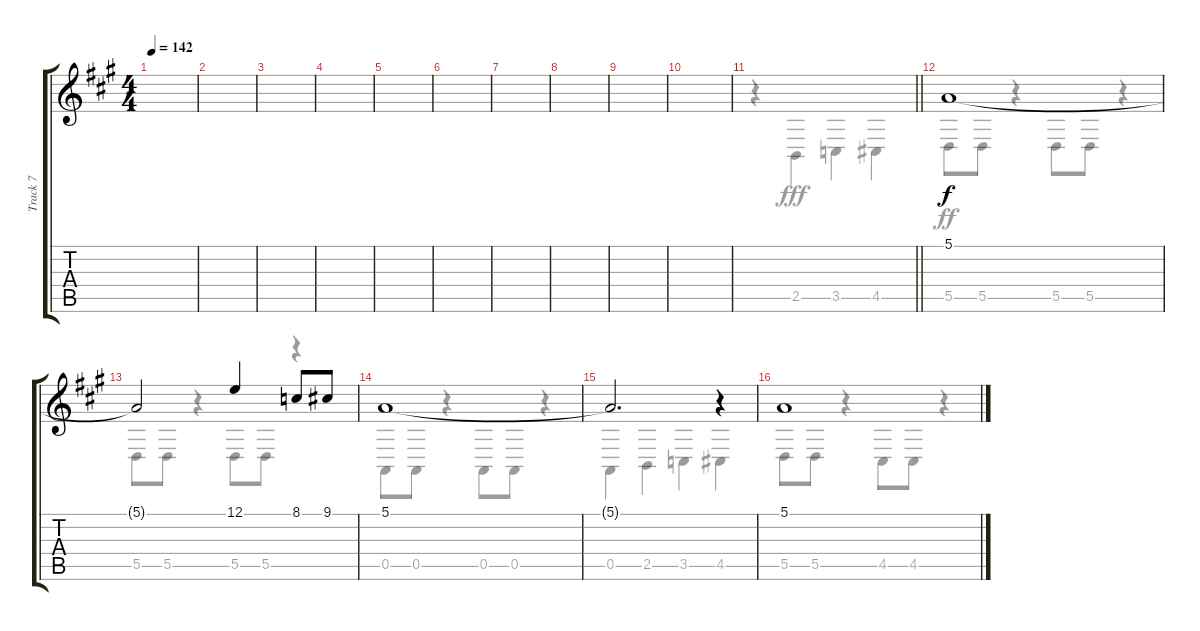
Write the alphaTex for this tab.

\track ("Track 7" "Track 7") {instrument choiraahs}
\staff {score tabs}
\tuning (E4 B3 G3 D3 A2 E2) {hide}
\voice
\ts (4 4)
\tempo 142
\clef g2
\ks a
|
|
|
|
|
|
|
|
|
|
\barLineRight lightlight
|
5.1.1 |
5.1{t}.2 12.1.4 8.1.8 9.1.8 |
5.1.1 |
5.1{t}.2{d} r.4 |
5.1.1
\voice
\clef g2
\ottava regular
\simile none
\ks a
|
|
|
|
|
|
|
|
|
|
\barLineRight lightlight
r.4 2.5.4{dy fff} 3.5.4 4.5.4 |
5.5.8{dy ff} 5.5.8 r.4 5.5.8 5.5.8 r.4 |
5.5.8 5.5.8 r.4 5.5.8 5.5.8 r.4 |
0.5.8 0.5.8 r.4 0.5.8 0.5.8 r.4 |
0.5.4 2.5.4 3.5.4 4.5.4 |
5.5.8 5.5.8 r.4 4.5.8 4.5.8 r.4
